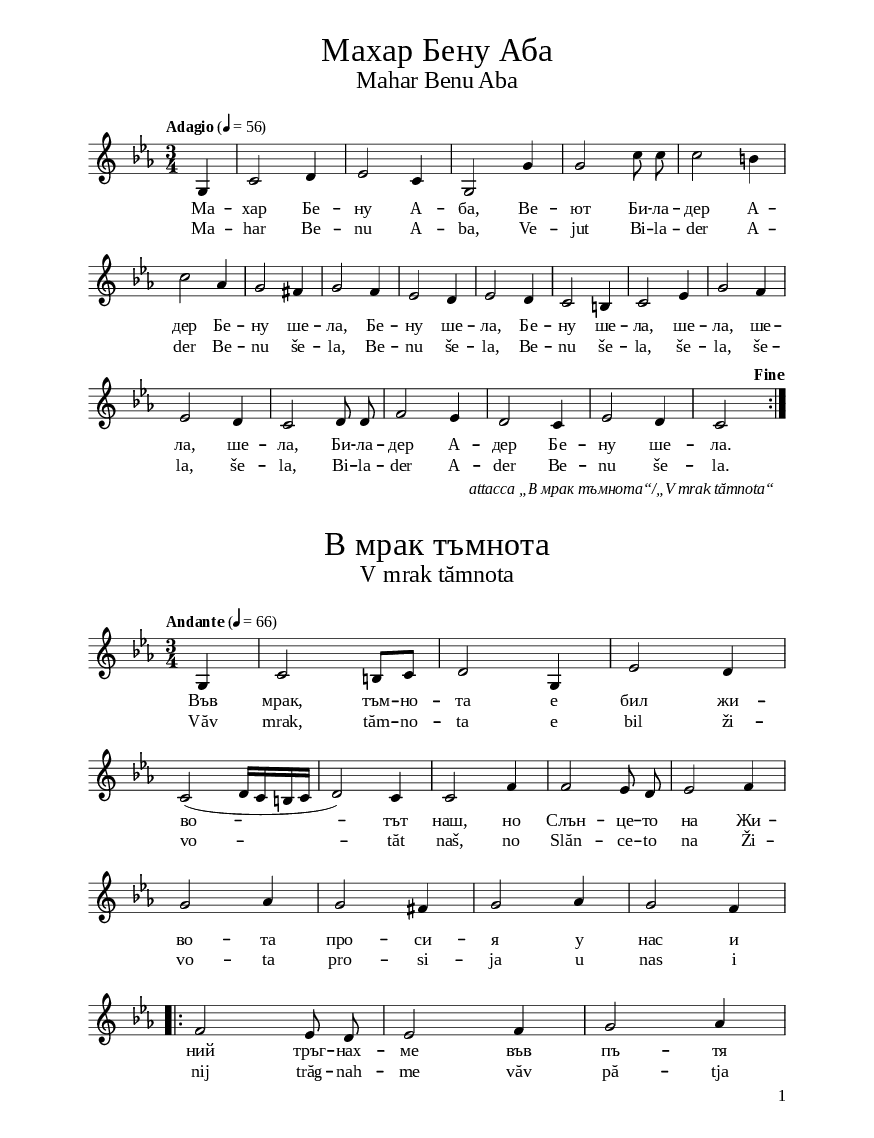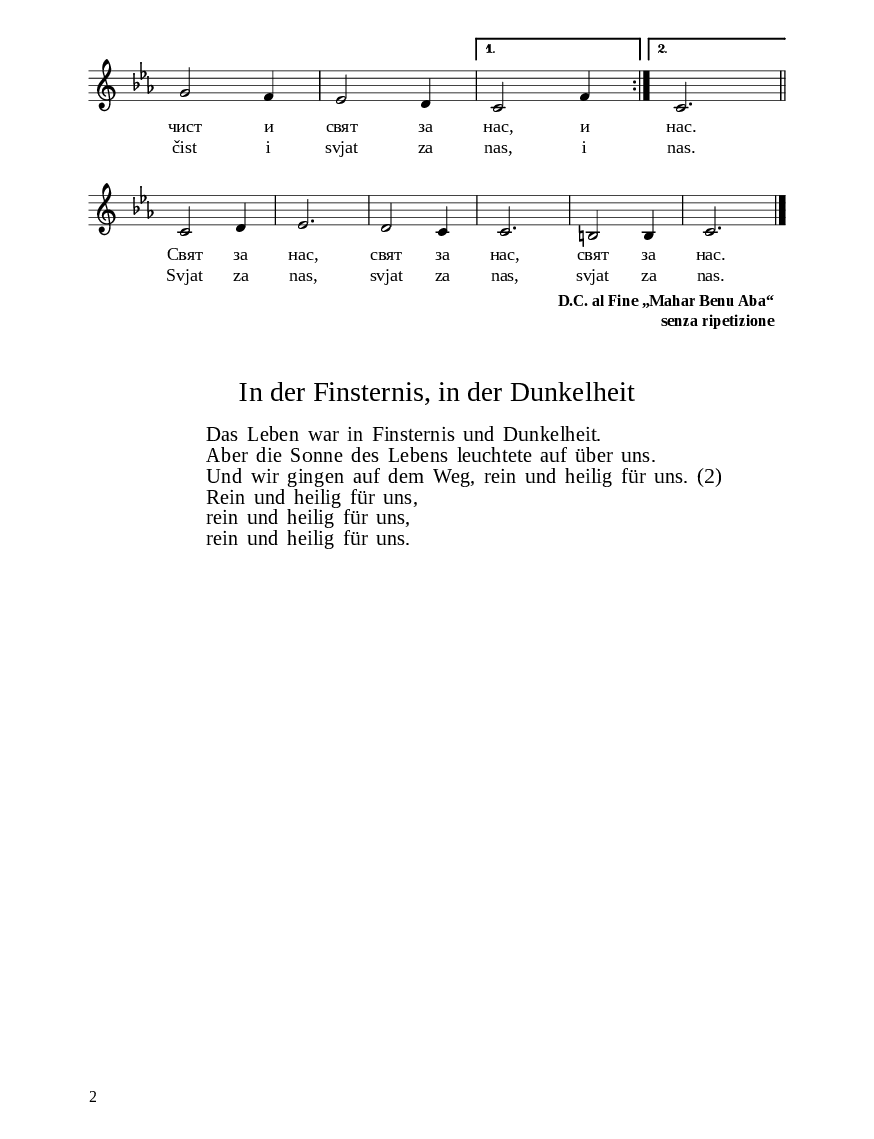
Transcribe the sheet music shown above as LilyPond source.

\version "2.24.1"

% include paper part and global functions
\include "include/globals.ily"

\bookpart {
  \label #'ref080
  \tocItem \markup "Махар Бену Аба – Mahar Benu Aba"
  \include "include/bookpart-paper.ily"
  \score {
    \include "include/score-layout.ily"

    \new Voice \relative c' {
      \clef treble
      \key c \minor
      \time 3/4
      \tempoFunc "Adagio" 4 "56"

      \autoBeamOff

      \partial 4

      \repeat volta 2 {
        g4 | c2 d4 | es2 c 4 |  g2 g'4 | g2 c8 c8 | c2 b4 |\break  c2 as4 |


        g2 fis4 |g2 f4 | es2 d4 |  es2 d4 | c2 b4 | c2 es4 | g2 f4 | \break

        es2 d4 | c2 d8 d | f2 es4 | d2 c4 | es2 d4 | \tempo "          Fine" c2
      }

    }

    \addlyrics {
      Ма -- хар Бе -- ну А -- ба, Ве -- ют
      Би -- ла -- дер А -- дер Бе -- ну ше -- ла,
      Бе -- ну ше -- ла, Бе -- ну ше -- ла,
      ше -- ла, ше -- ла, ше -- ла,
      Би -- ла -- дер А -- дер Бе -- ну ше -- ла.
    }

   \addlyrics {
      Ma -- har Be -- nu A -- ba, Ve -- jut
      Bi -- la -- der A -- der Be -- nu še -- la,
      Be -- nu še -- la, Be -- nu še -- la,
      še -- la, še -- la, še -- la,
      Bi -- la -- der A -- der Be -- nu še -- la.
    }

    \header {
      title = \titleFunc "Махар Бену Аба" "Mahar Benu Aba"
    }

    \midi{}

  } % score

  \markup \italic \dc-one-nobold "attacca „В мрак тъмнота“/„V mrak tămnota“"

    \label #'ref080_1
  \tocItem \markup "В мрак тъмнота – V mrak tămnota"


  \score {
    \include "include/score-layout.ily"


    \new Voice \absolute {
      \clef treble
      \key c \minor
      \time 3/4
      \tempoFunc "Andante" 4 "66"

      \partial 4

      g4  | c'2 b8 c' | d'2 g4 | es'2 d'4 | \break c'2 ( d'16 c' b c'  |

      d'2 ) c'4 | c'2 f'4 |  \autoBeamOff f'2 es'8 d' | es'2 f'4 |\break g'2 as'4

      g'2 fis'4 | g'2 as'4 | g'2 f'4 | \break  \repeat volta 2 {
        f'2 es'8 d' |  es'2 f'4

        g'2 as'4 \break  | g'2 f'4 | es'2 d'4
      }  \alternative { { c'2 f'4 } {  c'2. } } \bar "||"  \break  |

      c'2 d'4 |  es'2. |  d'2 c'4 | c'2. | b2 b4 | c'2. | \bar "|."
    }

    \addlyrics {
      Във мрак, тъм
      -- но -- та е бил жи -- во -- тът наш, но Слън
      -- це -- то на Жи -- во -- та про -- си -- я у
      нас и ний тръг -- нах -- ме във пъ -- тя чист
      и свят за нас, и нас. Свят за нас, свят за
      нас, свят за нас.
    }
      \addlyrics {
      Văv mrak, tăm
      -- no -- ta e bil ži -- vo -- tăt naš, no Slăn
      -- ce -- to na Ži -- vo -- ta pro -- si -- ja u
      nas i nij trăg -- nah -- me văv pă -- tja čist
      i svjat za nas, i nas. Svjat za nas, svjat za
      nas, svjat za nas.
    }

      \header {
        title = \titleFunc "В мрак тъмнота" "V mrak tămnota"
      }

      \midi{}

    }

    \markup \dc-two "D.C. al Fine „Mahar Benu Aba“" "senza ripetizione"

    \markup \empty-two

    % include foreign translation(s) of the song
    \version "2.20.0"

\markup \fill-line { \fontsize #deTitleFontSize "In der Finsternis, in der Dunkelheit" }
\markup \null
\markup \null
\markup \fontsize #deCoupletFontSize {
  \hspace #10
  \override #`(baseline-skip . ,deCoupletBaselineSkip)

  \column {
    \line { " " Das Leben war in Finsternis und Dunkelheit. }

    \line { " " Aber die Sonne des Lebens leuchtete auf über uns.}

    \line { " " Und wir gingen auf dem Weg, rein und heilig für uns. (2)}

    \line { " " Rein und heilig für uns,}

    \line { " "rein und heilig für uns, }
    \line { " " rein und heilig für uns. }

  }


}


  } % bookpart
